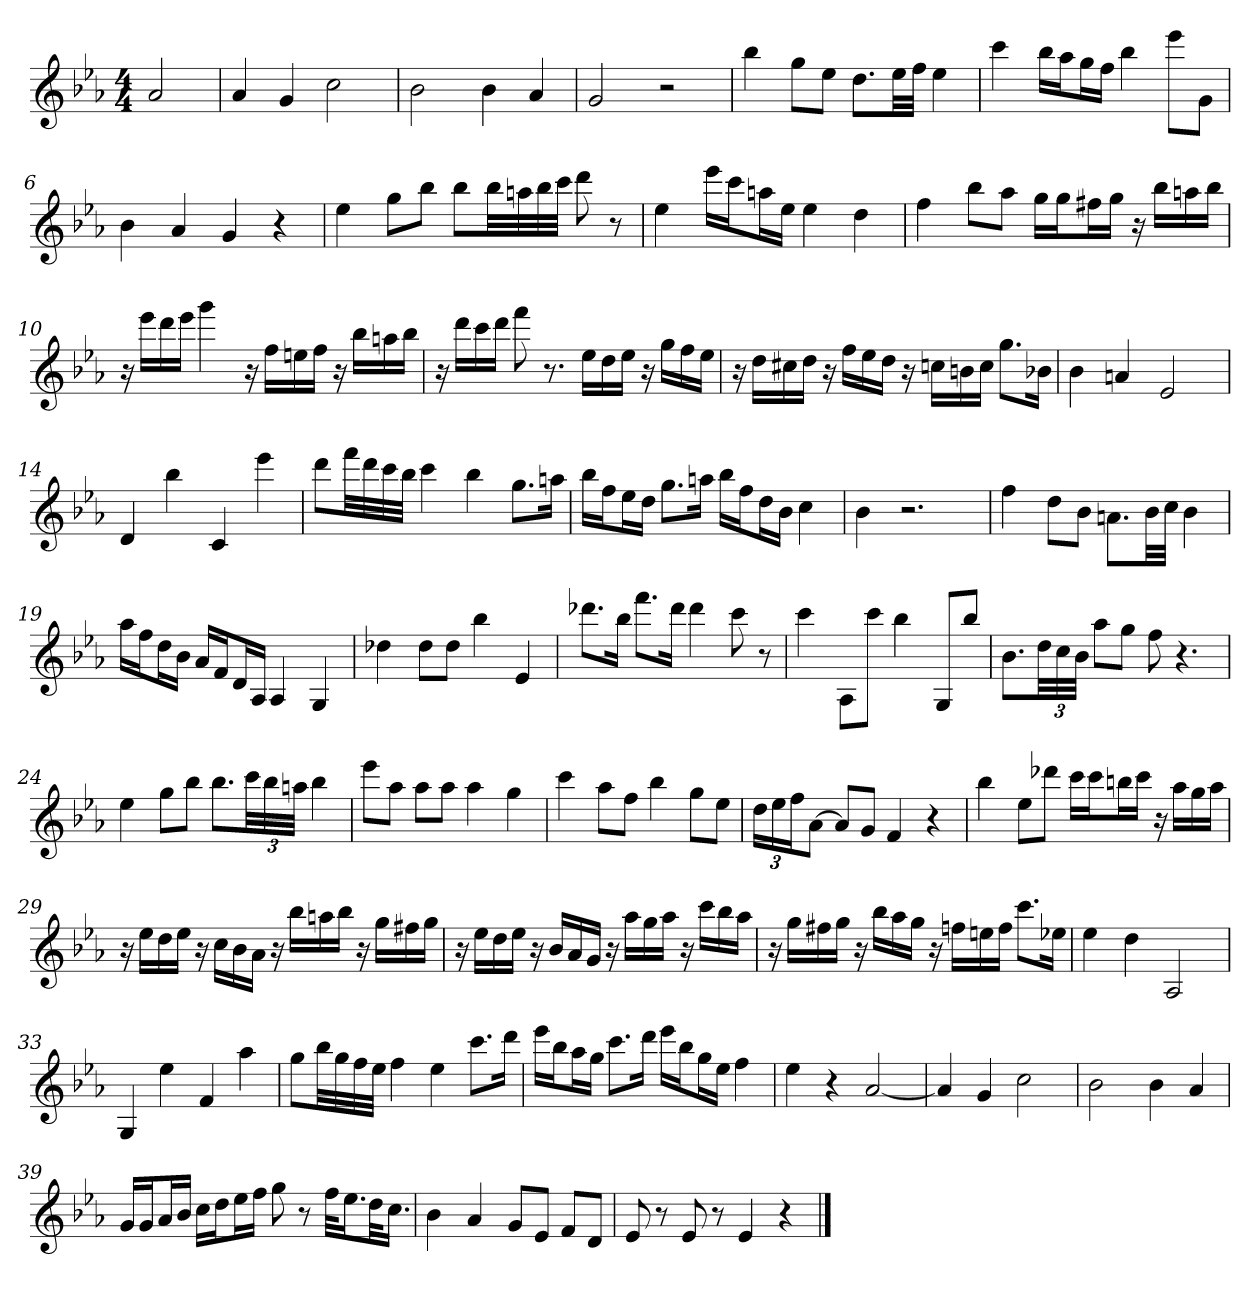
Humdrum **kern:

**kern
*part1
*staff1
*k[b-e-a-]
*E-:
*M4/4
=
2a-
=1
4a-
4g
2cc
=2
2b-
4b-
4a-
=3
2g
2r
=4
4bb-
8ggL
8ee-J
8.ddL
32ee-LL
32ffJJJ
4ee-
=5
4ccc
16bb-LL
16aa-J
16ggL
16ffJJ
4bb-
8eee-L
8gJ
=6
4b-
4a-
4g
4r
=7
4ee-
8ggL
8bb-J
8bb-L
32bb-LL
32aan
32bb-
32cccJJJ
8ddd
8r
=8
4ee-
16eee-LL
16cccJ
16aanL
16ee-JJ
4ee-
4dd
=9
4ff
8bb-L
8aa-J
16ggLL
16ggJ
16ff#XL
16ggJJ
16r
16bb-LL
16aan
16bb-JJ
=10
16r
16eee-LL
16ddd
16eee-JJ
4ggg
16r
16ffLL
16een
16ffJJ
16r
16bb-LL
16aan
16bb-JJ
=11
16r
16dddLL
16ccc
16dddJJ
8fff
8.r
16ee-LL
16dd
16ee-JJ
16r
16ggLL
16ff
16ee-JJ
=12
16r
16ddLL
16cc#X
16ddJJ
16r
16ffLL
16ee-
16ddJJ
16r
16ccnLL
16bn
16ccJJ
8.ggL
16b-XJk
=13
4b-
4an
2e-
=14
4d
4bb-
4c
4eee-
=15
8dddL
32fffLL
32ddd
32ccc
32bb-JJJ
4ccc
4bb-
8.ggL
16aanJk
=16
16bb-LL
16ffJ
16ee-L
16ddJJ
8.ggL
16aanJk
16bb-LL
16ffJ
16ddL
16b-JJ
4cc
=17
4b-
2.r
=18
4ff
8ddL
8b-J
8.anL
32b-LL
32ccJJJ
4b-
=19
16aa-LL
16ffJ
16ddL
16b-JJ
16a-LL
16fJ
16dL
16A-JJ
4A-
4G
=20
4dd-X
8dd-L
8dd-J
4bb-
4e-
=21
8.ddd-XL
16bb-Jk
8.fffL
16ddd-Jk
4ddd-
8ccc
8r
=22
4ccc
8A-L
8cccJ
4bb-
8GL
8bb-J
=23
8.b-L
48ddLL
48cc
48b-JJJ
8aa-L
8ggJ
8ff
4.r
=24
4ee-
8ggL
8bb-J
8.bb-L
48cccLL
48bb-
48aanJJJ
4bb-
=25
8eee-L
8aa-J
8aa-L
8aa-J
4aa-
4gg
=26
4ccc
8aa-L
8ffJ
4bb-
8ggL
8ee-J
=27
24ddLL
24ee-
24ffJ
[8a-J
8a-L]
8gJ
4f
4r
=28
4bb-
8ee-L
8ddd-XJ
16cccLL
16cccJ
16bbnL
16cccJJ
16r
16aa-LL
16gg
16aa-JJ
=29
16r
16ee-LL
16dd
16ee-JJ
16r
16ccLL
16b-
16a-JJ
16r
16bb-LL
16aan
16bb-JJ
16r
16ggLL
16ff#X
16ggJJ
=30
16r
16ee-LL
16dd
16ee-JJ
16r
16b-LL
16a-
16gJJ
16r
16aa-LL
16gg
16aa-JJ
16r
16cccLL
16bb-
16aa-JJ
=31
16r
16ggLL
16ff#X
16ggJJ
16r
16bb-LL
16aa-
16ggJJ
16r
16ffnLL
16een
16ffJJ
8.cccL
16ee-XJk
=32
4ee-
4dd
2A-
=33
4G
4ee-
4f
4aa-
=34
8ggL
32bb-LL
32gg
32ff
32ee-JJJ
4ff
4ee-
8.cccL
16dddJk
=35
16eee-LL
16bb-J
16aa-L
16ggJJ
8.cccL
16dddJk
16eee-LL
16bb-J
16ggL
16ee-JJ
4ff
=36
4ee-
4r
[2a-
=37
4a-]
4g
2cc
=38
2b-
4b-
4a-
=39
16gLL
16gJ
16a-L
16b-JJ
16ccLL
16ddJ
16ee-L
16ffJJ
8gg
8r
32ffKLL
16.ee-J
32ddKL
16.ccJJ
=40
4b-
4a-
8gL
8e-J
8fL
8dJ
=41
8e-
8r
8e-
8r
4e-
4r
==
*-
